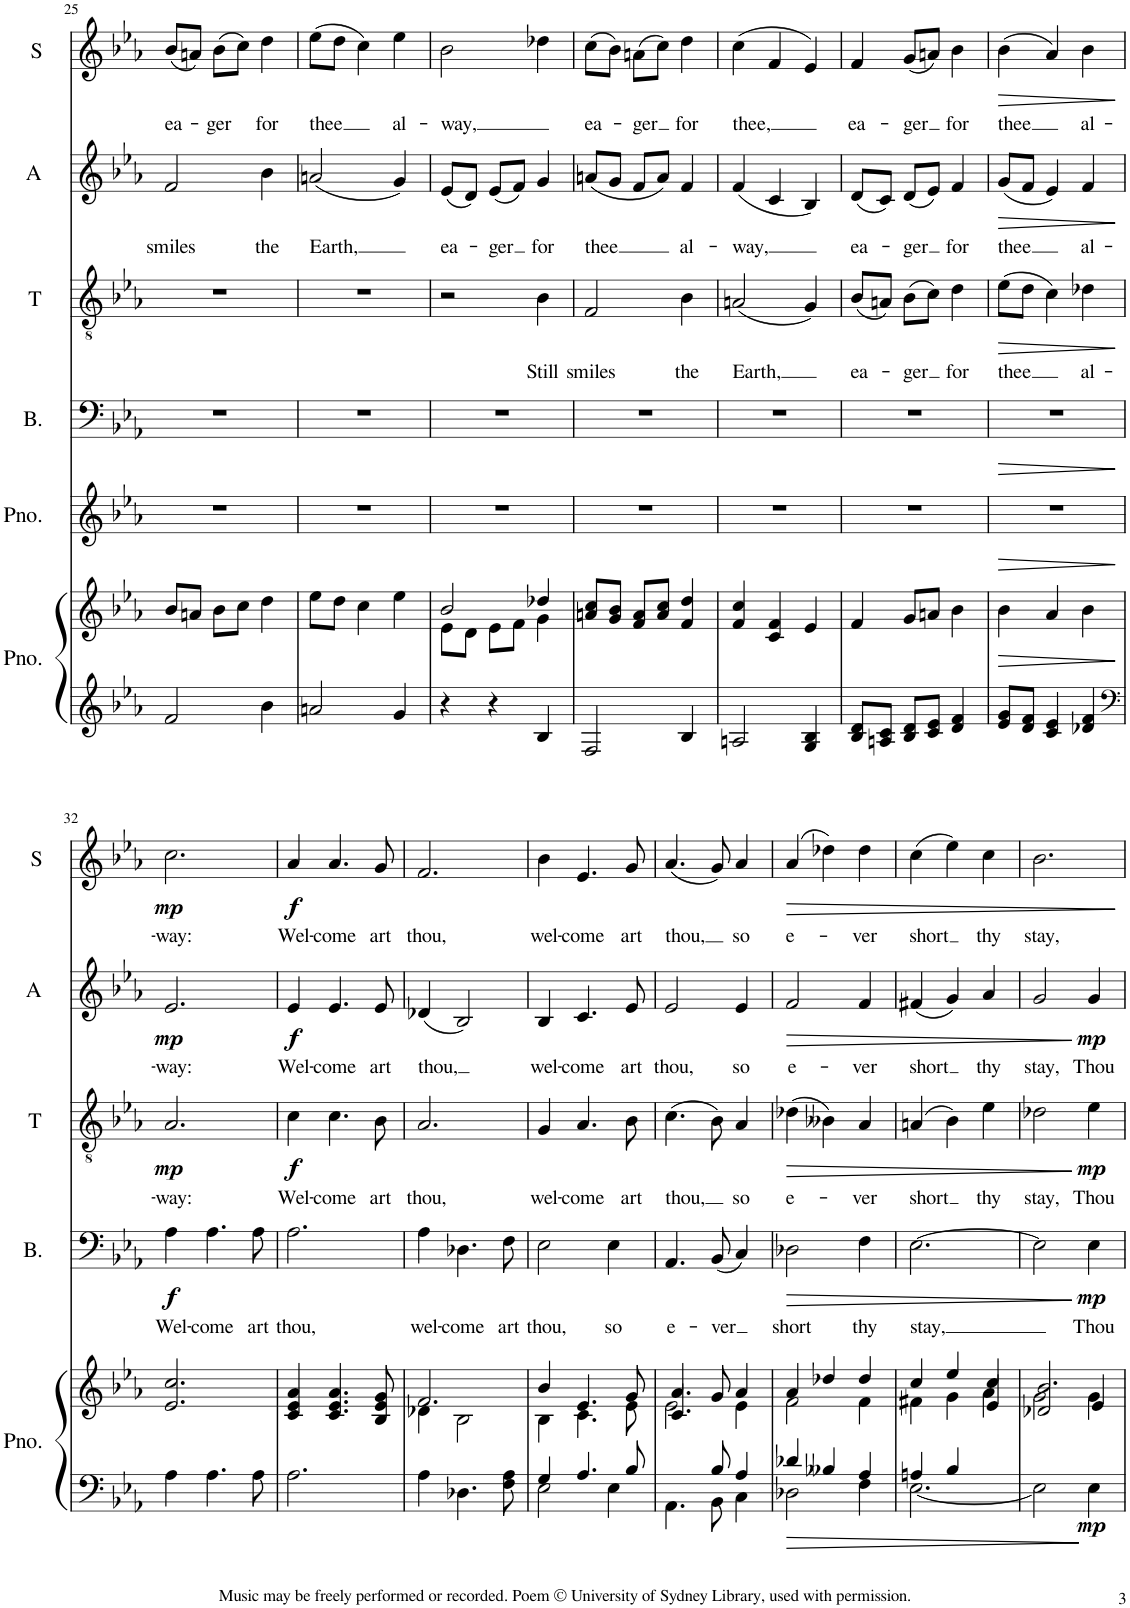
**kern	**kern	**dynam	**kern	**text	**dynam	**kern	**text	**dynam	**kern	**text	**dynam	**kern	**text	**dynam
*part5	*part5	*part5	*part4	*part4	*part4	*part3	*part3	*part3	*part2	*part2	*part2	*part1	*part1	*part1
*staff6	*staff5	*staff5/6	*staff4	*staff4	*staff4	*staff3	*staff3	*staff3	*staff2	*staff2	*staff2	*staff1	*staff1	*staff1
*I"Piano (ad lib.)	*	*	*I"Bass	*	*	*I"Tenor	*	*	*I"Alto	*	*	*I"Soprano	*	*
*I'Pno.	*	*	*I'B.	*	*	*I'T	*	*	*I'A	*	*	*I'S	*	*
!!LO:PB:g=z
*clefG2	*clefG2	*	*clefF4	*	*	*clefGv2	*	*	*clefG2	*	*	*clefG2	*	*
*	*	*	*	*	*	*	*	*	*Trd4c7	*	*	*	*	*
*k[b-e-a-]	*k[b-e-a-]	*	*k[b-e-a-]	*	*	*k[b-e-a-]	*	*	*k[b-e-a-]	*	*	*k[b-e-a-]	*	*
*M3/4	*M3/4	*	*M3/4	*	*	*M3/4	*	*	*M3/4	*	*	*M3/4	*	*
=25	=25	=25	=25	=25	=25	=25	=25	=25	=25	=25	=25	=25	=25	=25
!	!	!	!	!	!	!	!	!	!	!LO:LY:b	!	!	!LO:LY:b	!
2f/	8b-/L	.	2.r	.	.	2.r	.	.	2f/	smiles	.	(8b-/L	ea-	.
.	8an/J	.	.	.	.	.	.	.	.	.	.	8an/J)	.	.
!	!	!	!	!	!	!	!	!	!	!	!	!	!LO:LY:b	!
.	8b-\L	.	.	.	.	.	.	.	.	.	.	(8b-\L	-ger	.
.	8cc\J	.	.	.	.	.	.	.	.	.	.	8cc\J)	.	.
!	!	!	!	!	!	!	!	!	!	!LO:LY:b	!	!	!LO:LY:b	!
4b-\	4dd\	.	.	.	.	.	.	.	4b-\	the	.	4dd\	for	.
=26	=26	=26	=26	=26	=26	=26	=26	=26	=26	=26	=26	=26	=26	=26
!	!	!	!	!	!	!	!	!	!	!LO:LY:b	!	!	!LO:LY:b	!
2an/	8ee-\L	.	2.r	.	.	2.r	.	.	(2an/	Earth,	.	(8ee-\L	thee	.
.	8dd\J	.	.	.	.	.	.	.	.	.	.	8dd\J	.	.
.	4cc\	.	.	.	.	.	.	.	.	.	.	4cc\)	.	.
!	!	!	!	!	!	!	!	!	!	!	!	!	!LO:LY:b	!
4g/	4ee-\	.	.	.	.	.	.	.	4g/)	.	.	4ee-\	al-	.
=27	=27	=27	=27	=27	=27	=27	=27	=27	=27	=27	=27	=27	=27	=27
*	*^	*	*	*	*	*	*	*	*	*	*	*	*	*
!	!	!	!	!	!	!	!	!	!	!	!LO:LY:b	!	!	!LO:LY:b	!
4r	2b-/	8e-\L	.	2.r	.	.	2r	.	.	(8e-/L	ea-	.	2b-\	-way,	.
.	.	8d\J	.	.	.	.	.	.	.	8d/J)	.	.	.	.	.
!	!	!	!	!	!	!	!	!	!	!	!LO:LY:b	!	!	!	!
4r	.	8e-\L	.	.	.	.	.	.	.	(8e-/L	-ger	.	.	.	.
.	.	8f\J	.	.	.	.	.	.	.	8f/J)	.	.	.	.	.
!	!	!	!	!	!	!	!	!LO:LY:b	!	!	!LO:LY:b	!	!	!	!
4B-/	4dd-X/	4g\	.	.	.	.	4B-\	Still	.	4g/	for	.	4dd-X\	.	.
=28	=28	=28	=28	=28	=28	=28	=28	=28	=28	=28	=28	=28	=28	=28	=28
!	!	!	!	!	!	!	!	!LO:LY:b	!	!	!LO:LY:b	!	!	!LO:LY:b	!
*	*v	*v	*	*	*	*	*	*	*	*	*	*	*	*	*
2F/	8an/ 8cc/L	.	2.r	.	.	2F/	smiles	.	(8an/L	thee	.	(8cc\L	ea-	.
.	8g/ 8b-/J	.	.	.	.	.	.	.	8g/J	.	.	8b-\J)	.	.
!	!	!	!	!	!	!	!	!	!	!	!	!	!LO:LY:b	!
.	8f/ 8a/L	.	.	.	.	.	.	.	8f/L	.	.	(8an\L	-ger	.
.	8a/ 8cc/J	.	.	.	.	.	.	.	8a/J)	.	.	8cc\J)	.	.
!	!	!	!	!	!	!	!LO:LY:b	!	!	!LO:LY:b	!	!	!LO:LY:b	!
4B-/	4f/ 4dd/	.	.	.	.	4B-\	the	.	4f/	al-	.	4dd\	for	.
=29	=29	=29	=29	=29	=29	=29	=29	=29	=29	=29	=29	=29	=29	=29
!	!	!	!	!	!	!	!LO:LY:b	!	!	!LO:LY:b	!	!	!LO:LY:b	!
2An/	4f/ 4cc/	.	2.r	.	.	(2An/	Earth,	.	(4f/	-way,	.	(4cc\	thee,	.
.	4c/ 4f/	.	.	.	.	.	.	.	4c/	.	.	4f/	.	.
4G/ 4B-/	4e-/	.	.	.	.	4G/)	.	.	4B-/)	.	.	4e-/)	.	.
=30	=30	=30	=30	=30	=30	=30	=30	=30	=30	=30	=30	=30	=30	=30
!	!	!	!	!	!	!	!LO:LY:b	!	!	!LO:LY:b	!	!	!LO:LY:b	!
8B-/ 8d/L	4f/	.	2.r	.	.	(8B-/L	ea-	.	(8d/L	ea-	.	4f/	ea-	.
8An/ 8c/J	.	.	.	.	.	8An/J)	.	.	8c/J)	.	.	.	.	.
!	!	!	!	!	!	!	!LO:LY:b	!	!	!LO:LY:b	!	!	!LO:LY:b	!
8B-/ 8d/L	8g/L	.	.	.	.	(8B-\L	-ger	.	(8d/L	-ger	.	(8g/L	-ger	.
8c/ 8e-/J	8an/J	.	.	.	.	8c\J)	.	.	8e-/J)	.	.	8an/J)	.	.
!	!	!	!	!	!	!	!LO:LY:b	!	!	!LO:LY:b	!	!	!LO:LY:b	!
4d/ 4f/	4b-\	.	.	.	.	4d\	for	.	4f/	for	.	4b-\	for	.
=31	=31	=31	=31	=31	=31	=31	=31	=31	=31	=31	=31	=31	=31	=31
!	!	!LO:HP:b	!	!	!LO:HP:b	!	!LO:LY:b	!LO:HP:b	!	!LO:LY:b	!LO:HP:b	!	!LO:LY:b	!LO:HP:b
8e-/ 8g/L	4b-\	>	2.r	.	>	(8e-\L	thee	>	(8g/L	thee	>	(4b-\	thee	>
8d/ 8f/J	.	.	.	.	.	8d\J	.	.	8f/J	.	.	.	.	.
4c/ 4e-/	4a-/	.	.	.	.	4c\)	.	.	4e-/)	.	.	4a-/)	.	.
!	!	!	!	!	!	!	!LO:LY:b	!	!	!LO:LY:b	!	!	!LO:LY:b	!
4d-X/ 4f/	4b-\	.	.	.	.	4d-X\	al-	.	4f/	al-	.	4b-\	al-	.
.	.	]	.	.	]	.	.	]	.	.	]	.	.	]
!!LO:LB:g=z
=32	=32	=32	=32	=32	=32	=32	=32	=32	=32	=32	=32	=32	=32	=32
*clefF4	*	*	*	*	*	*	*	*	*	*	*	*	*	*
!	!	!	!	!LO:LY:b	!LO:DY:b	!	!LO:LY:b	!LO:DY:b	!	!LO:LY:b	!LO:DY:b	!	!LO:LY:b	!LO:DY:b
4A-\	2.e-/ 2.cc/	.	4A-\	Wel-	f	2.A-/	-way:	mp	2.e-/	-way:	mp	2.cc\	-way:	mp
!	!	!	!	!LO:LY:b	!	!	!	!	!	!	!	!	!	!
4.A-\	.	.	4.A-\	-come	.	.	.	.	.	.	.	.	.	.
!	!	!	!	!LO:LY:b	!	!	!	!	!	!	!	!	!	!
8A-\	.	.	8A-\	art	.	.	.	.	.	.	.	.	.	.
=33	=33	=33	=33	=33	=33	=33	=33	=33	=33	=33	=33	=33	=33	=33
!	!	!	!	!LO:LY:b	!	!	!LO:LY:b	!LO:DY:b	!	!LO:LY:b	!LO:DY:b	!	!LO:LY:b	!LO:DY:b
2.A-\	4c/ 4e-/ 4a-/	.	2.A-\	thou,	.	4c\	Wel-	f	4e-/	Wel-	f	4a-/	Wel-	f
!	!	!	!	!	!	!	!LO:LY:b	!	!	!LO:LY:b	!	!	!LO:LY:b	!
.	4.c/ 4.e-/ 4.a-/	.	.	.	.	4.c\	-come	.	4.e-/	-come	.	4.a-/	-come	.
!	!	!	!	!	!	!	!LO:LY:b	!	!	!LO:LY:b	!	!	!LO:LY:b	!
.	8B-/ 8e-/ 8g/	.	.	.	.	8B-\	art	.	8e-/	art	.	8g/	art	.
=34	=34	=34	=34	=34	=34	=34	=34	=34	=34	=34	=34	=34	=34	=34
*	*^	*	*	*	*	*	*	*	*	*	*	*	*	*
!	!	!	!	!	!LO:LY:b	!	!	!LO:LY:b	!	!	!LO:LY:b	!	!	!LO:LY:b	!
4A-\	2.f/	4d-X\	.	4A-\	wel-	.	2.A-/	thou,	.	(4d-X/	thou,	.	2.f/	thou,	.
!	!	!	!	!	!LO:LY:b	!	!	!	!	!	!	!	!	!	!
4.D-X\	.	2B-\	.	4.D-X\	-come	.	.	.	.	2B-/)	.	.	.	.	.
!	!	!	!	!	!LO:LY:b	!	!	!	!	!	!	!	!	!	!
8F\ 8A-\	.	.	.	8F\	art	.	.	.	.	.	.	.	.	.	.
=35	=35	=35	=35	=35	=35	=35	=35	=35	=35	=35	=35	=35	=35	=35	=35
*^	*	*	*	*	*	*	*	*	*	*	*	*	*	*	*
!	!	!	!	!	!	!LO:LY:b	!	!	!LO:LY:b	!	!	!LO:LY:b	!	!	!LO:LY:b	!
4G/	2E-\	4b-/	4B-\	.	2E-\	thou,	.	4G/	wel-	.	4B-/	wel-	.	4b-\	wel-	.
!	!	!	!	!	!	!	!	!	!LO:LY:b	!	!	!LO:LY:b	!	!	!LO:LY:b	!
4.A-/	.	4.e-/	4.c\	.	.	.	.	4.A-/	-come	.	4.c/	-come	.	4.e-/	-come	.
!	!	!	!	!	!	!LO:LY:b	!	!	!	!	!	!	!	!	!	!
.	4E-\	.	.	.	4E-\	so	.	.	.	.	.	.	.	.	.	.
!	!	!	!	!	!	!	!	!	!LO:LY:b	!	!	!LO:LY:b	!	!	!LO:LY:b	!
8B-/	.	8g/	8e-\	.	.	.	.	8B-\	art	.	8e-/	art	.	8g/	art	.
=36	=36	=36	=36	=36	=36	=36	=36	=36	=36	=36	=36	=36	=36	=36	=36	=36
*	*	*	*^	*	*	*	*	*	*	*	*	*	*	*	*	*
!	!	!	!	!	!	!	!LO:LY:b	!	!	!LO:LY:b	!	!	!LO:LY:b	!	!	!LO:LY:b	!
4.ryy	4.AA-\	4.a-/	2e-\	4.c/	.	4.AA-/	e-	.	(4.c\	thou,	.	2e-/	thou,	.	(4.a-/	thou,	.
!	!	!	!	!	!	!	!LO:LY:b	!	!	!	!	!	!	!	!	!	!
8B-/	8BB-\	8g/	.	4.ryy	.	(8BB-/	-ver	.	8B-\)	.	.	.	.	.	8g/)	.	.
!	!	!	!	!	!	!	!	!	!	!LO:LY:b	!	!	!LO:LY:b	!	!	!LO:LY:b	!
4A-/	4C\	4a-/	4e-\	.	.	4C/)	.	.	4A-/	so	.	4e-/	so	.	4a-/	so	.
*	*	*	*v	*v	*	*	*	*	*	*	*	*	*	*	*	*	*
=37	=37	=37	=37	=37	=37	=37	=37	=37	=37	=37	=37	=37	=37	=37	=37	=37
!	!	!	!	!LO:HP:b=2	!	!LO:LY:b	!LO:HP:b	!	!LO:LY:b	!LO:HP:b	!	!LO:LY:b	!LO:HP:b	!	!LO:LY:b	!LO:HP:b
4d-X/	2D-X\	4a-/	2f\	>	2D-X\	short	>	(4d-X\	e-	>	2f/	e-	>	(4a-/	e-	>
4B--X/	.	4dd-X/	.	.	.	.	.	4B--X\)	.	.	.	.	.	4dd-X\)	.	.
!	!	!	!	!	!	!LO:LY:b	!	!	!LO:LY:b	!	!	!LO:LY:b	!	!	!LO:LY:b	!
4A-/	4F\	4dd-/	4f\	.	4F\	thy	.	4A-/	-ver	.	4f/	-ver	.	4dd-\	-ver	.
=38	=38	=38	=38	=38	=38	=38	=38	=38	=38	=38	=38	=38	=38	=38	=38	=38
*	*	*	*^	*	*	*	*	*	*	*	*	*	*	*	*	*
!	!	!	!	!	!	!	!LO:LY:b	!	!	!LO:LY:b	!	!	!LO:LY:b	!	!	!LO:LY:b	!
4An/	[2.E-\	4cc/	4f#X\	2ryy	.	[2.E-\	stay,	.	(4An/	short	.	(4f#X/	short	.	(4cc\	short	.
4B-/	.	4ee-/	4g\	.	.	.	.	.	4B-\)	.	.	4g/)	.	.	4ee-\)	.	.
!	!	!	!	!	!	!	!	!	!	!LO:LY:b	!	!	!LO:LY:b	!	!	!LO:LY:b	!
4ryy	.	4cc/	4a-\	4e-/	.	.	.	.	4e-\	thy	.	4a-/	thy	.	4cc\	thy	.
*v	*v	*	*	*	*	*	*	*	*	*	*	*	*	*	*	*	*
=39	=39	=39	=39	=39	=39	=39	=39	=39	=39	=39	=39	=39	=39	=39	=39	=39
!	!	!	!	!	!	!	!	!	!LO:LY:b	!	!	!LO:LY:b	!	!	!LO:LY:b	!
2E-\]	2.b-/	2g\	2d-X/	.	2E-\]	.	.	2d-X\	stay,	.	2g/	stay,	.	2.b-\	stay,	.
!	!	!	!	!LO:DY:n=1:b=2	!	!LO:LY:b	!LO:DY:n=1:b	!	!LO:LY:b	!LO:DY:n=1:b	!	!LO:LY:b	!LO:DY:n=1:b	!	!	!
4E-\	.	4g\	4e-/	] mp	4E-\	Thou	] mp	4e-\	Thou	] mp	4g/	Thou	] mp	.	.	.
*	*v	*v	*v	*	*	*	*	*	*	*	*	*	*	*	*	*
.	.	.	.	.	.	.	.	.	.	.	.	.	.	]
=	=	=	=	=	=	=	=	=	=	=	=	=	=	=
*-	*-	*-	*-	*-	*-	*-	*-	*-	*-	*-	*-	*-	*-	*-
